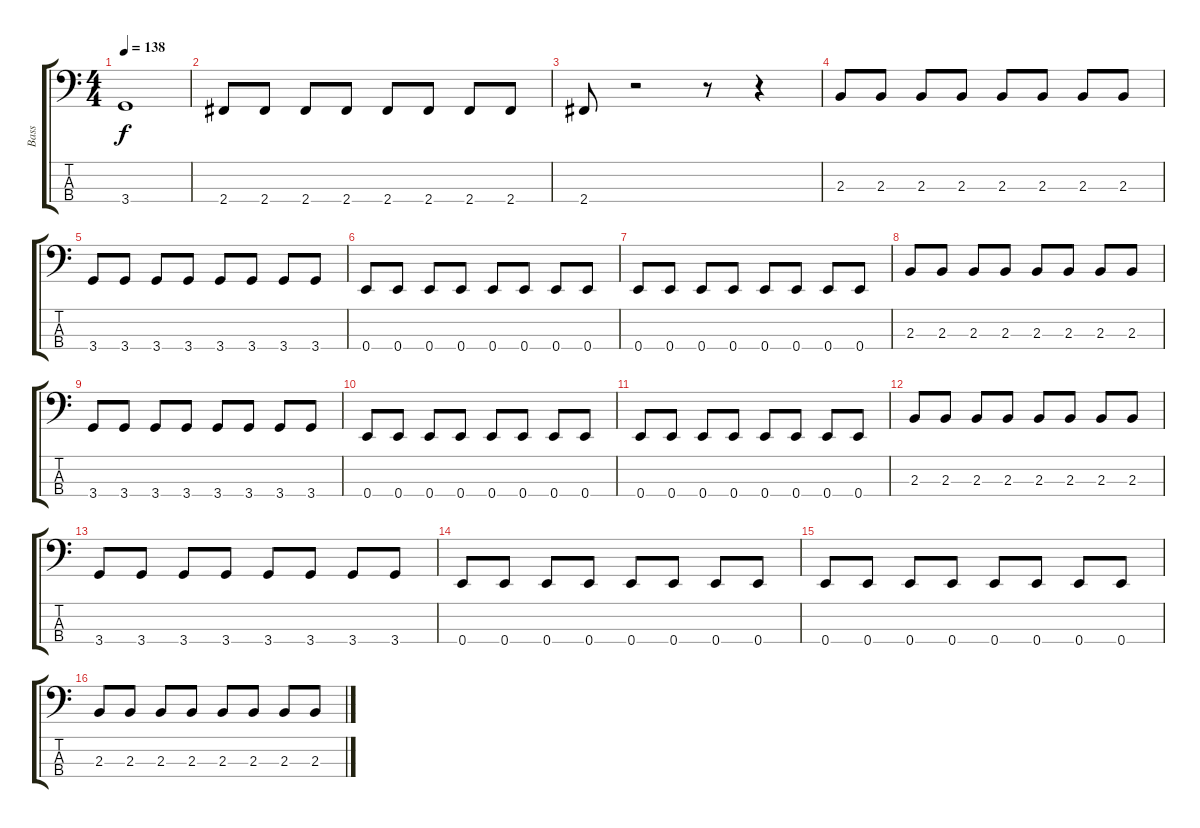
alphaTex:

\track ("Bass" "Bass") {instrument electricbassfinger}
\staff {score tabs}
\tuning (G2 D2 A1 E1) {hide}
\ts (4 4)
\tempo 138
\clef f4
\ks c
3.4.1{dy f} |
2.4.8 2.4.8 2.4.8 2.4.8 2.4.8 2.4.8 2.4.8 2.4.8 |
2.4.8 r.2 r.8 r.4 |
2.3.8 2.3.8 2.3.8 2.3.8 2.3.8 2.3.8 2.3.8 2.3.8 |
3.4.8 3.4.8 3.4.8 3.4.8 3.4.8 3.4.8 3.4.8 3.4.8 |
0.4.8 0.4.8 0.4.8 0.4.8 0.4.8 0.4.8 0.4.8 0.4.8 |
0.4.8 0.4.8 0.4.8 0.4.8 0.4.8 0.4.8 0.4.8 0.4.8 |
2.3.8 2.3.8 2.3.8 2.3.8 2.3.8 2.3.8 2.3.8 2.3.8 |
3.4.8 3.4.8 3.4.8 3.4.8 3.4.8 3.4.8 3.4.8 3.4.8 |
0.4.8 0.4.8 0.4.8 0.4.8 0.4.8 0.4.8 0.4.8 0.4.8 |
0.4.8 0.4.8 0.4.8 0.4.8 0.4.8 0.4.8 0.4.8 0.4.8 |
2.3.8 2.3.8 2.3.8 2.3.8 2.3.8 2.3.8 2.3.8 2.3.8 |
3.4.8 3.4.8 3.4.8 3.4.8 3.4.8 3.4.8 3.4.8 3.4.8 |
0.4.8 0.4.8 0.4.8 0.4.8 0.4.8 0.4.8 0.4.8 0.4.8 |
0.4.8 0.4.8 0.4.8 0.4.8 0.4.8 0.4.8 0.4.8 0.4.8 |
2.3.8 2.3.8 2.3.8 2.3.8 2.3.8 2.3.8 2.3.8 2.3.8
